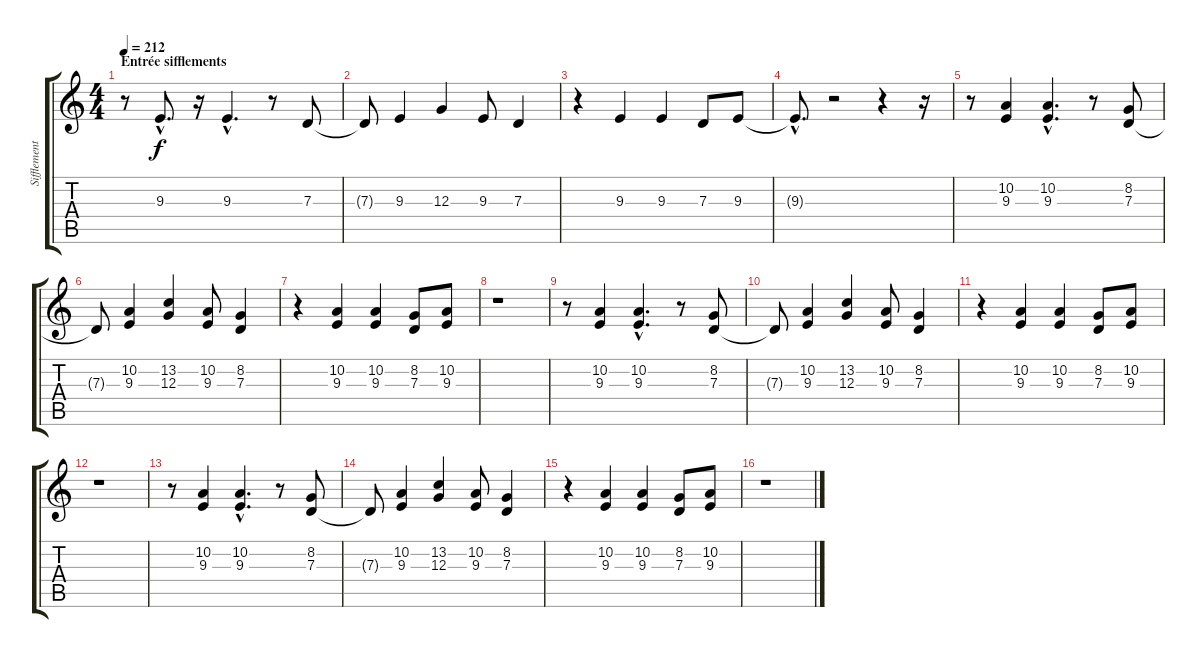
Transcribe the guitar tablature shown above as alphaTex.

\track ("Sifflements" "Sifflement") {instrument fiddle}
\staff {score tabs}
\tuning (E4 B3 G3 D3 A2 E2) {hide}
\ts (4 4)
\section ("" "Entrée sifflements")
\tempo 212
\clef g2
\ks c
r.8{dy f} 9.3{hac}.8{d} r.16 9.3{hac}.4{d} r.8 7.3.8 |
7.3{t}.8 9.3.4 12.3.4 9.3.8 7.3.4 |
r.4 9.3.4 9.3.4 7.3.8 9.3.8 |
9.3{hac t}.8{d} r.2 r.4 r.16 |
r.8 (10.2 9.3).4 (10.2{hac} 9.3{hac}).4{d} r.8 (8.2 7.3).8 |
7.3{t}.8 (10.2 9.3).4 (13.2 12.3).4 (10.2 9.3).8 (8.2 7.3).4 |
r.4 (10.2 9.3).4 (10.2 9.3).4 (8.2 7.3).8 (10.2 9.3).8 |
r.1{volume 7} |
r.8 (10.2 9.3).4 (10.2{hac} 9.3{hac}).4{d} r.8 (8.2 7.3).8 |
7.3{t}.8 (10.2 9.3).4 (13.2 12.3).4 (10.2 9.3).8 (8.2 7.3).4 |
r.4 (10.2 9.3).4 (10.2 9.3).4 (8.2 7.3).8 (10.2 9.3).8 |
r.1 |
r.8 (10.2 9.3).4 (10.2{hac} 9.3{hac}).4{d} r.8 (8.2 7.3).8 |
7.3{t}.8 (10.2 9.3).4 (13.2 12.3).4 (10.2 9.3).8 (8.2 7.3).4 |
r.4 (10.2 9.3).4 (10.2 9.3).4 (8.2 7.3).8 (10.2 9.3).8 |
r.1
